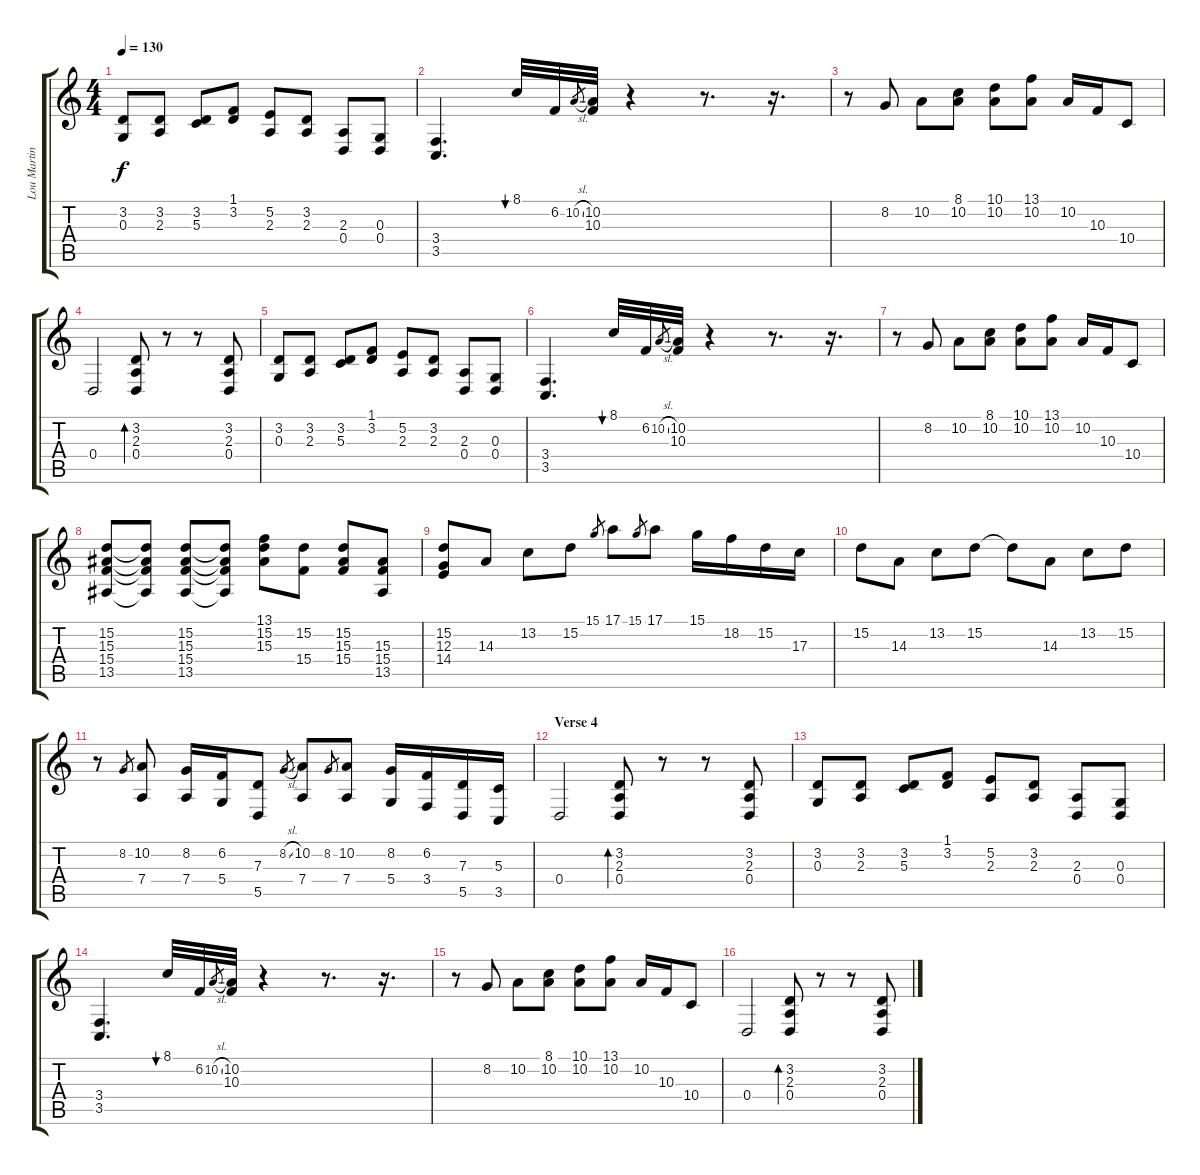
\track ("Lou Martin Piano" "Lou Martin") {instrument brightacousticpiano}
\staff {score tabs}
\tuning (E4 B3 G3 D3 A2 E2) {hide}
\ts (4 4)
\tempo 130
\clef g2
\ks c
(3.2 0.3).8{dy f} (3.2 2.3).8 (3.2 5.3).8 (1.1 3.2).8 (5.2 2.3).8 (3.2 2.3).8 (2.3 0.4).8 (0.3 0.4).8 |
(3.4 3.5).4{d} 8.1.32{bu 240} 6.2.32 10.2{sl}.8{gr} (10.2 10.3).32 r.4 r.8{d} r.16{d} |
r.8 8.2.8 10.2.8 (8.1 10.2).8 (10.1 10.2).8 (13.1 10.2).8 10.2.16 10.3.16 10.4.8 |
0.4.2 (3.2 2.3 0.4).8{bd 240} r.8 r.8 (3.2 2.3 0.4).8 |
(3.2 0.3).8 (3.2 2.3).8 (3.2 5.3).8 (1.1 3.2).8 (5.2 2.3).8 (3.2 2.3).8 (2.3 0.4).8 (0.3 0.4).8 |
(3.4 3.5).4{d} 8.1.32{bu 240} 6.2.32 10.2{sl}.8{gr} (10.2 10.3).32 r.4 r.8{d} r.16{d} |
r.8 8.2.8 10.2.8 (8.1 10.2).8 (10.1 10.2).8 (13.1 10.2).8 10.2.16 10.3.16 10.4.8 |
(15.2 15.3 15.4 13.5).8 (15.2{t} 15.3{t} 15.4{t} 13.5{t}).8 (15.2 15.3 15.4 13.5).8 (15.2{t} 15.3{t} 15.4{t} 13.5{t}).8 (13.1 15.2 15.3).8 (15.2 15.4).8 (15.2 15.3 15.4).8 (15.3 15.4 13.5).8 |
(15.2 12.3 14.4).8 14.3.8 13.2.8 15.2.8 15.1.8{gr} 17.1.8 15.1.8{gr} 17.1.8 15.1.16 18.2.16 15.2.16 17.3.16 |
15.2.8 14.3.8 13.2.8 15.2.8 15.2{t}.8 14.3.8 13.2.8 15.2.8 |
r.8 8.2.8{gr} (10.2 7.4).8 (8.2 7.4).16 (6.2 5.4).16 (7.3 5.5).8 8.2{sl}.8{gr} (10.2 7.4).8 8.2.8{gr} (10.2 7.4).8 (8.2 5.4).16 (6.2 3.4).16 (7.3 5.5).16 (5.3 3.5).16 |
\section ("" "Verse 4")
0.4.2 (3.2 2.3 0.4).8{bd 240} r.8 r.8 (3.2 2.3 0.4).8 |
(3.2 0.3).8 (3.2 2.3).8 (3.2 5.3).8 (1.1 3.2).8 (5.2 2.3).8 (3.2 2.3).8 (2.3 0.4).8 (0.3 0.4).8 |
(3.4 3.5).4{d} 8.1.32{bu 240} 6.2.32 10.2{sl}.8{gr} (10.2 10.3).32 r.4 r.8{d} r.16{d} |
r.8 8.2.8 10.2.8 (8.1 10.2).8 (10.1 10.2).8 (13.1 10.2).8 10.2.16 10.3.16 10.4.8 |
0.4.2 (3.2 2.3 0.4).8{bd 240} r.8 r.8 (3.2 2.3 0.4).8
